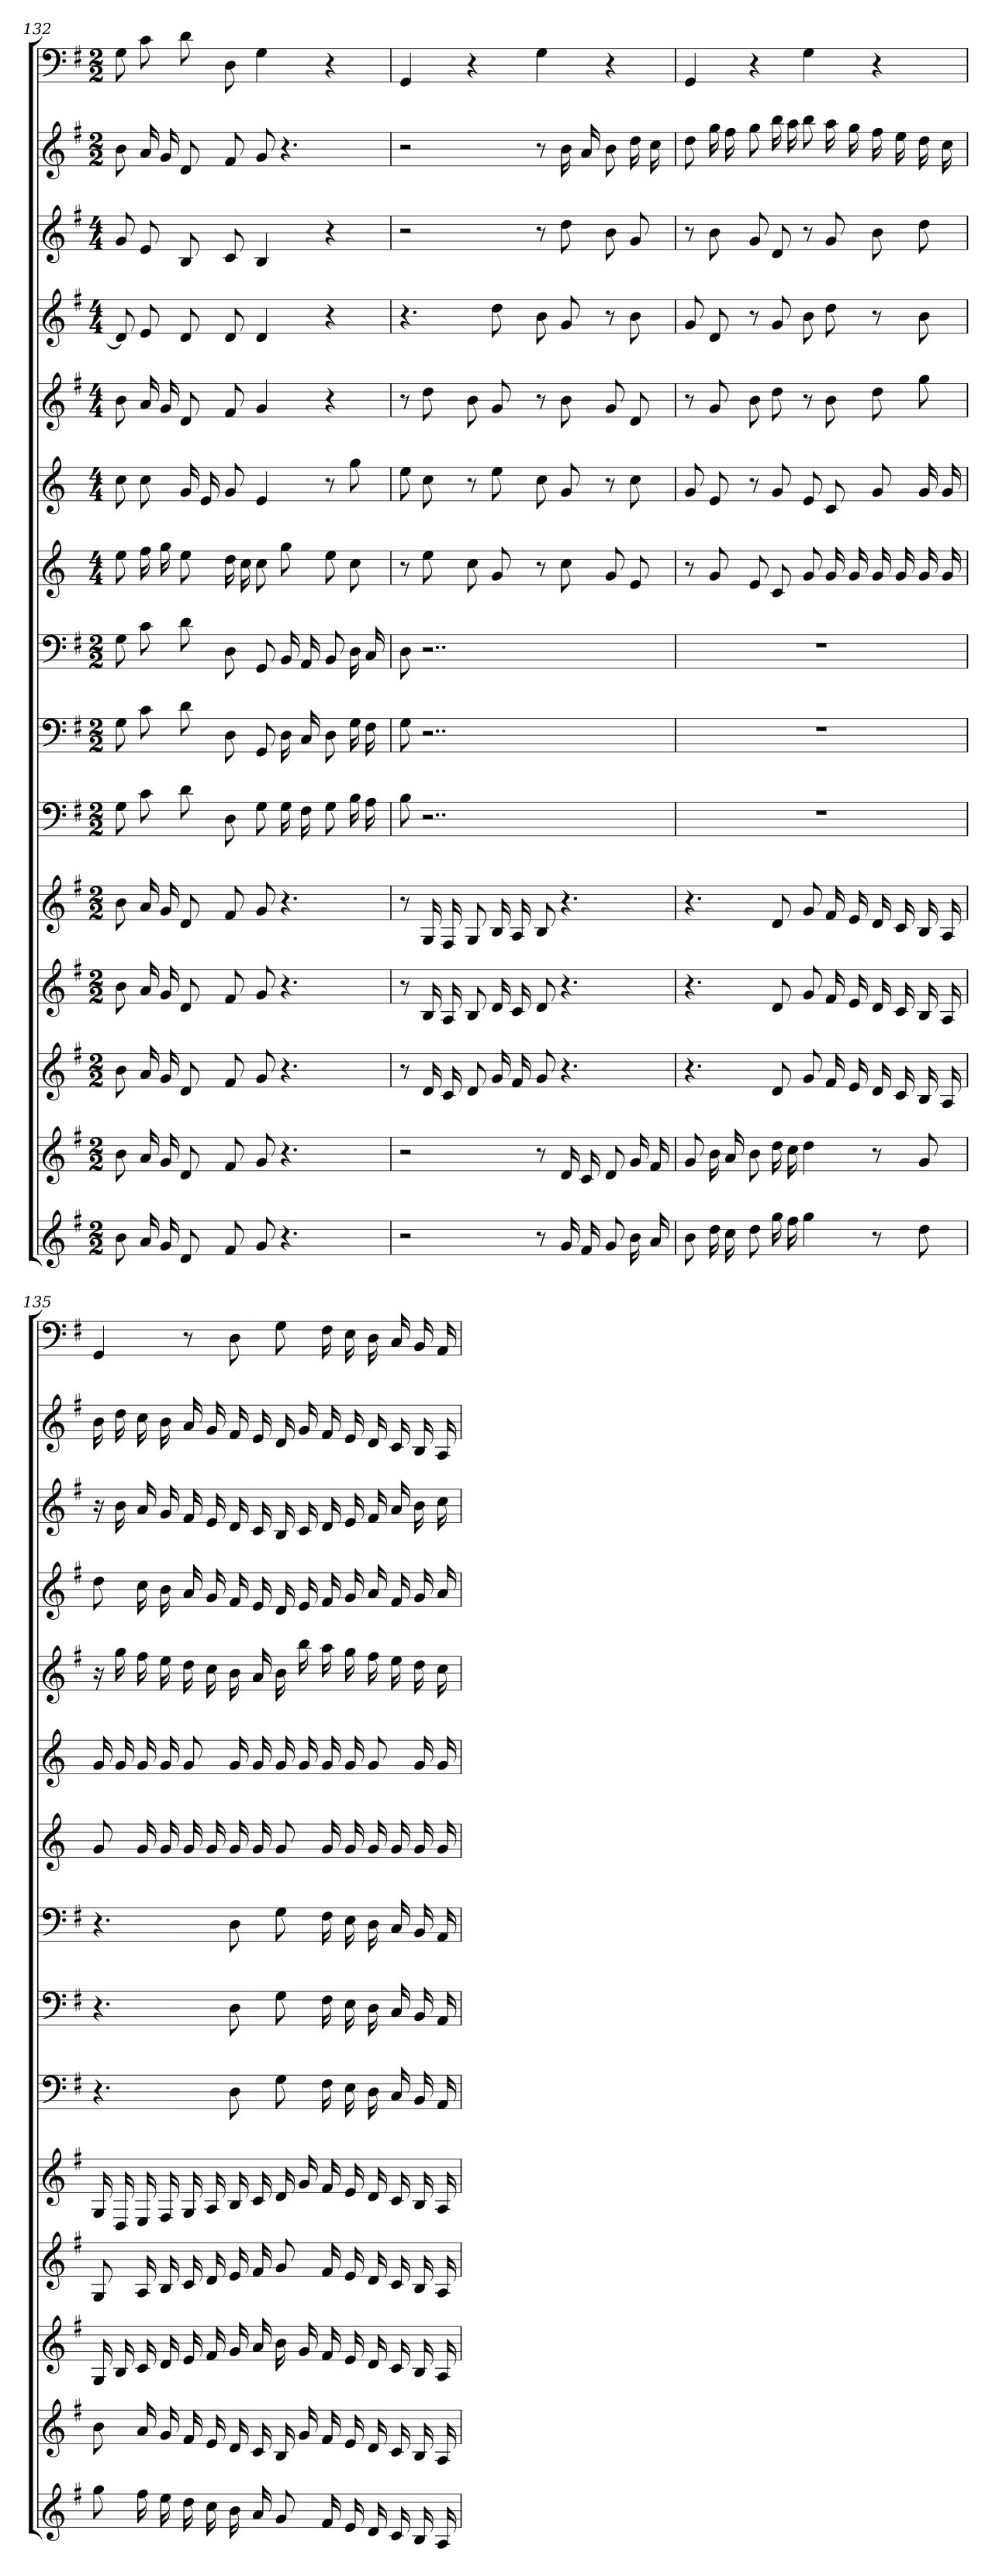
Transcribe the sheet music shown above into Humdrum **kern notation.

**kern	**kern	**kern	**kern	**kern	**kern	**kern	**kern	**kern	**kern	**kern	**kern	**kern	**kern	**kern
*part15	*part14	*part13	*part12	*part11	*part10	*part9	*part8	*part7	*part6	*part5	*part4	*part3	*part2	*part1
*staff15	*staff14	*staff13	*staff12	*staff11	*staff10	*staff9	*staff8	*staff7	*staff6	*staff5	*staff4	*staff3	*staff2	*staff1
*k[f#]	*k[f#]	*k[f#]	*k[f#]	*k[f#]	*k[f#]	*k[f#]	*k[f#]	*k[]	*k[]	*k[f#]	*k[f#]	*k[f#]	*k[f#]	*k[f#]
*G:	*G:	*G:	*G:	*G:	*G:	*G:	*G:	*	*	*G:	*G:	*G:	*G:	*G:
*M2/2	*M2/2	*M2/2	*M2/2	*M2/2	*M2/2	*M2/2	*M2/2	*M4/4	*M4/4	*M4/4	*M4/4	*M4/4	*M2/2	*M2/2
=132	=132	=132	=132	=132	=132	=132	=132	=132	=132	=132	=132	=132	=132	=132
8b	8b	8b	8b	8b	8G	8G	8G	8ee	8cc	8b	8d]	8g	8b	8G
16a	16a	16a	16a	16a	8c	8c	8c	16ff	8cc	16a	8e	8e	16a	8c
16g	16g	16g	16g	16g	.	.	.	16gg	.	16g	.	.	16g	.
8d	8d	8d	8d	8d	8d	8d	8d	8ee	16g	8d	8d	8B	8d	8d
.	.	.	.	.	.	.	.	.	16e	.	.	.	.	.
8f#	8f#	8f#	8f#	8f#	8D	8D	8D	16dd	8g	8f#	8d	8c	8f#	8D
.	.	.	.	.	.	.	.	16cc	.	.	.	.	.	.
8g	8g	8g	8g	8g	8G	8GG	8GG	8cc	4e	4g	4d	4B	8g	4G
4.r	4.r	4.r	4.r	4.r	16G	16D	16BB	8gg	.	.	.	.	4.r	.
.	.	.	.	.	16F#	16C	16AA	.	.	.	.	.	.	.
.	.	.	.	.	8G	8D	8BB	8ee	8r	4r	4r	4r	.	4r
.	.	.	.	.	16B	16G	16D	8cc	8gg	.	.	.	.	.
.	.	.	.	.	16A	16F#	16C	.	.	.	.	.	.	.
=133	=133	=133	=133	=133	=133	=133	=133	=133	=133	=133	=133	=133	=133	=133
2r	2r	8r	8r	8r	8B	8G	8D	8r	8ee	8r	4.r	2r	2r	4GG
.	.	16d	16B	16G	2..r	2..r	2..r	8ee	8cc	8dd	.	.	.	.
.	.	16c	16A	16F#	.	.	.	.	.	.	.	.	.	.
.	.	8d	8B	8G	.	.	.	8cc	8r	8b	.	.	.	4r
.	.	16g	16d	16B	.	.	.	8g	8ee	8g	8dd	.	.	.
.	.	16f#	16c	16A	.	.	.	.	.	.	.	.	.	.
8r	8r	8g	8d	8B	.	.	.	8r	8cc	8r	8b	8r	8r	4G
16g	16d	4.r	4.r	4.r	.	.	.	8cc	8g	8b	8g	8dd	16b	.
16f#	16c	.	.	.	.	.	.	.	.	.	.	.	16a	.
8g	8d	.	.	.	.	.	.	8g	8r	8g	8r	8b	8b	4r
16b	16g	.	.	.	.	.	.	8e	8cc	8d	8b	8g	16dd	.
16a	16f#	.	.	.	.	.	.	.	.	.	.	.	16cc	.
=134	=134	=134	=134	=134	=134	=134	=134	=134	=134	=134	=134	=134	=134	=134
8b	8g	4.r	4.r	4.r	1r	1r	1r	8r	8g	8r	8g	8r	8dd	4GG
16dd	16b	.	.	.	.	.	.	8g	8e	8g	8d	8b	16gg	.
16cc	16a	.	.	.	.	.	.	.	.	.	.	.	16ff#	.
8dd	8b	.	.	.	.	.	.	8e	8r	8b	8r	8g	8gg	4r
16gg	16dd	8d	8d	8d	.	.	.	8c	8g	8dd	8g	8d	16bb	.
16ff#	16cc	.	.	.	.	.	.	.	.	.	.	.	16aa	.
4gg	4dd	8g	8g	8g	.	.	.	8g	8e	8r	8b	8r	8bb	4G
.	.	16f#	16f#	16f#	.	.	.	16g	8c	8b	8dd	8g	16aa	.
.	.	16e	16e	16e	.	.	.	16g	.	.	.	.	16gg	.
8r	8r	16d	16d	16d	.	.	.	16g	8g	8dd	8r	8b	16ff#	4r
.	.	16c	16c	16c	.	.	.	16g	.	.	.	.	16ee	.
8dd	8g	16B	16B	16B	.	.	.	16g	16g	8gg	8b	8dd	16dd	.
.	.	16A	16A	16A	.	.	.	16g	16g	.	.	.	16cc	.
=135	=135	=135	=135	=135	=135	=135	=135	=135	=135	=135	=135	=135	=135	=135
8gg	8b	16G	8G	16G	4.r	4.r	4.r	8g	16g	16r	8dd	16r	16b	4GG
.	.	16B	.	16D	.	.	.	.	16g	16gg	.	16b	16dd	.
16ff#	16a	16c	16A	16E	.	.	.	16g	16g	16ff#	16cc	16a	16cc	.
16ee	16g	16d	16B	16F#	.	.	.	16g	16g	16ee	16b	16g	16b	.
16dd	16f#	16e	16c	16G	.	.	.	16g	8g	16dd	16a	16f#	16a	8r
16cc	16e	16f#	16d	16A	.	.	.	16g	.	16cc	16g	16e	16g	.
16b	16d	16g	16e	16B	8D	8D	8D	16g	16g	16b	16f#	16d	16f#	8D
16a	16c	16a	16f#	16c	.	.	.	16g	16g	16a	16e	16c	16e	.
8g	16B	16b	8g	16d	8G	8G	8G	8g	16g	16b	16d	16B	16d	8G
.	16g	16g	.	16g	.	.	.	.	16g	16bb	16e	16c	16g	.
16f#	16f#	16f#	16f#	16f#	16F#	16F#	16F#	16g	16g	16aa	16f#	16d	16f#	16F#
16e	16e	16e	16e	16e	16E	16E	16E	16g	16g	16gg	16g	16e	16e	16E
16d	16d	16d	16d	16d	16D	16D	16D	16g	8g	16ff#	16a	16f#	16d	16D
16c	16c	16c	16c	16c	16C	16C	16C	16g	.	16ee	16f#	16a	16c	16C
16B	16B	16B	16B	16B	16BB	16BB	16BB	16g	16g	16dd	16g	16b	16B	16BB
16A	16A	16A	16A	16A	16AA	16AA	16AA	16g	16g	16cc	16a	16cc	16A	16AA
=	=	=	=	=	=	=	=	=	=	=	=	=	=	=
*-	*-	*-	*-	*-	*-	*-	*-	*-	*-	*-	*-	*-	*-	*-
